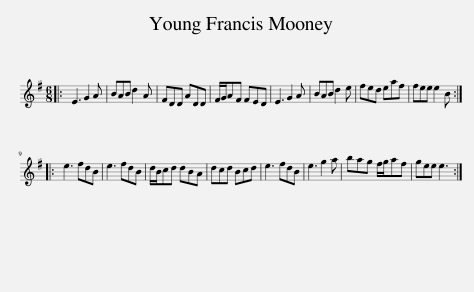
X:1
L:1/8
M:6/8
I:linebreak $
K:Emin
V:1 treble
V:1
|: E3 G2 A | BAB d2 A | FDD ADD | F/G/AF FED | E3 G2 A | %5
 BAB d2 e | fed eaf | fee e2 B ::$ e3 fdB | e3 fdB | %10
 d/B/cd dBA | dcd Bcd | e3 fdB | e3 g2 a | bag f/g/af | %15
 gee e3 :| %16
